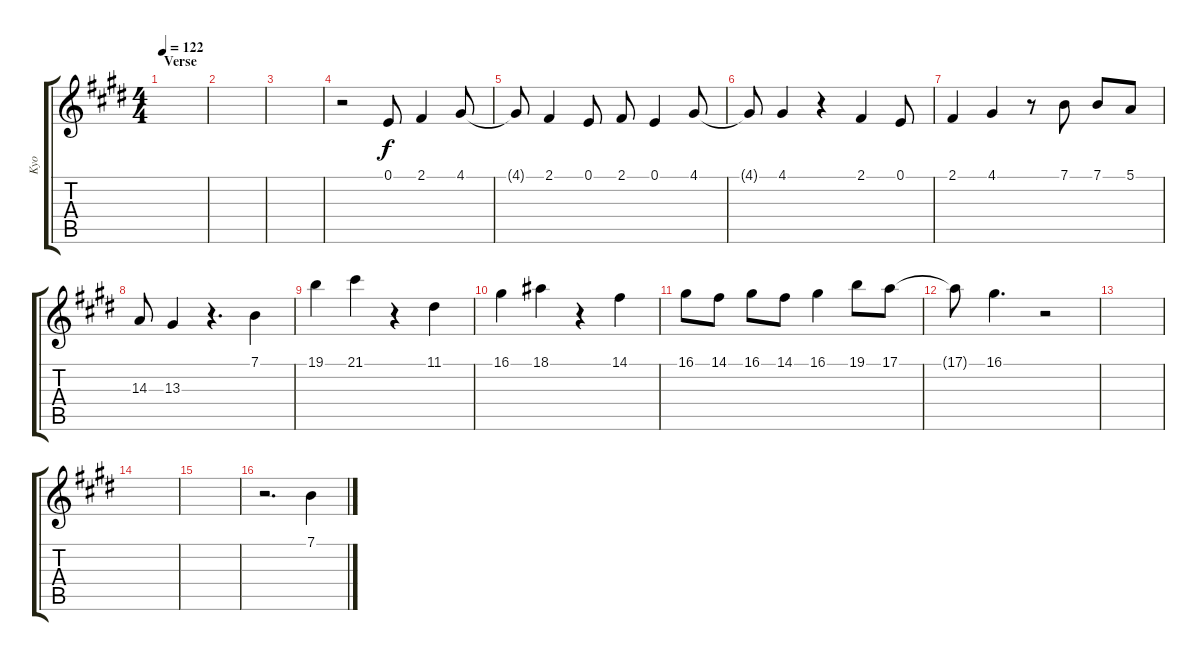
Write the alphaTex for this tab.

\track ("Kyo" "Kyo") {instrument acousticgrandpiano}
\staff {score tabs}
\tuning (E4 B3 G3 D3 A2 E2) {hide}
\ts (4 4)
\section ("" "Verse")
\tempo 122
\clef g2
\ks c#minor
|
|
|
r.2 0.1.8 2.1.4 4.1.8 |
4.1{t}.8 2.1.4 0.1.8 2.1.8 0.1.4 4.1.8 |
4.1{t}.8 4.1.4 r.4 2.1.4 0.1.8 |
2.1.4 4.1.4 r.8 7.1.8 7.1.8 5.1.8 |
14.3.8 13.3.4 r.4{d} 7.1.4 |
19.1.4 21.1.4 r.4 11.1.4 |
16.1.4 18.1.4 r.4 14.1.4 |
16.1.8 14.1.8 16.1.8 14.1.8 16.1.4 19.1.8 17.1.8 |
17.1{t}.8 16.1.4{d} r.2 |
|
|
|
r.2{d} 7.1.4
